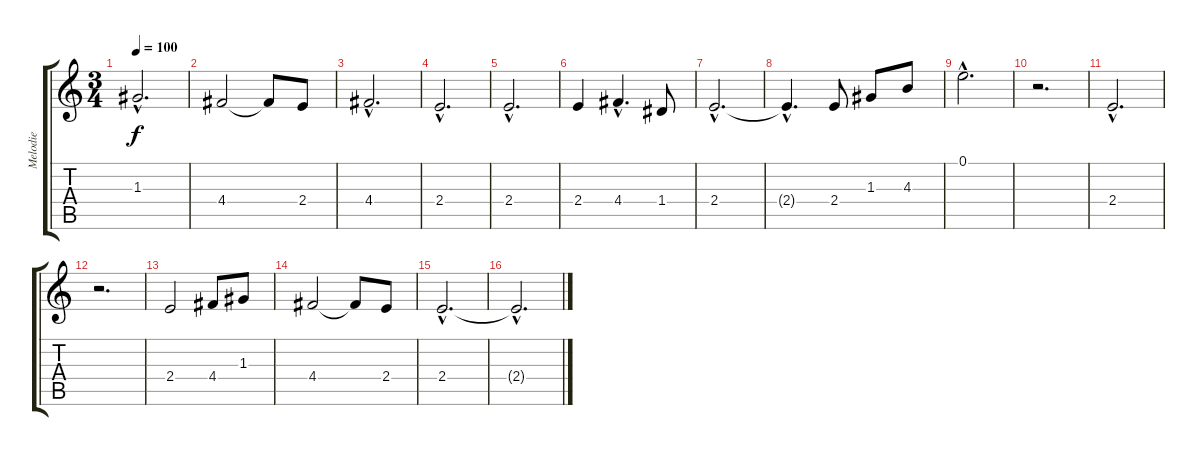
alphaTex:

\track ("Melodie" "Melodie") {instrument electricguitarjazz}
\staff {score tabs}
\tuning (E4 B3 G3 D3 A2 E2) {hide}
\ts (3 4)
\tempo 100
\clef g2
\ks c
1.3{hac}.2{d dy f} |
4.4.2 4.4{t}.8 2.4.8 |
4.4{hac}.2{d} |
2.4{hac}.2{d} |
2.4{hac}.2{d} |
2.4.4 4.4{hac}.4{d} 1.4.8 |
2.4{hac}.2{d} |
2.4{hac t}.4{d} 2.4.8 1.3.8 4.3.8 |
0.1{hac}.2{d} |
r.2{d} |
2.4{hac}.2{d} |
r.2{d} |
2.4.2 4.4.8 1.3.8 |
4.4.2 4.4{t}.8 2.4.8 |
2.4{hac}.2{d} |
2.4{hac t}.2{d}
